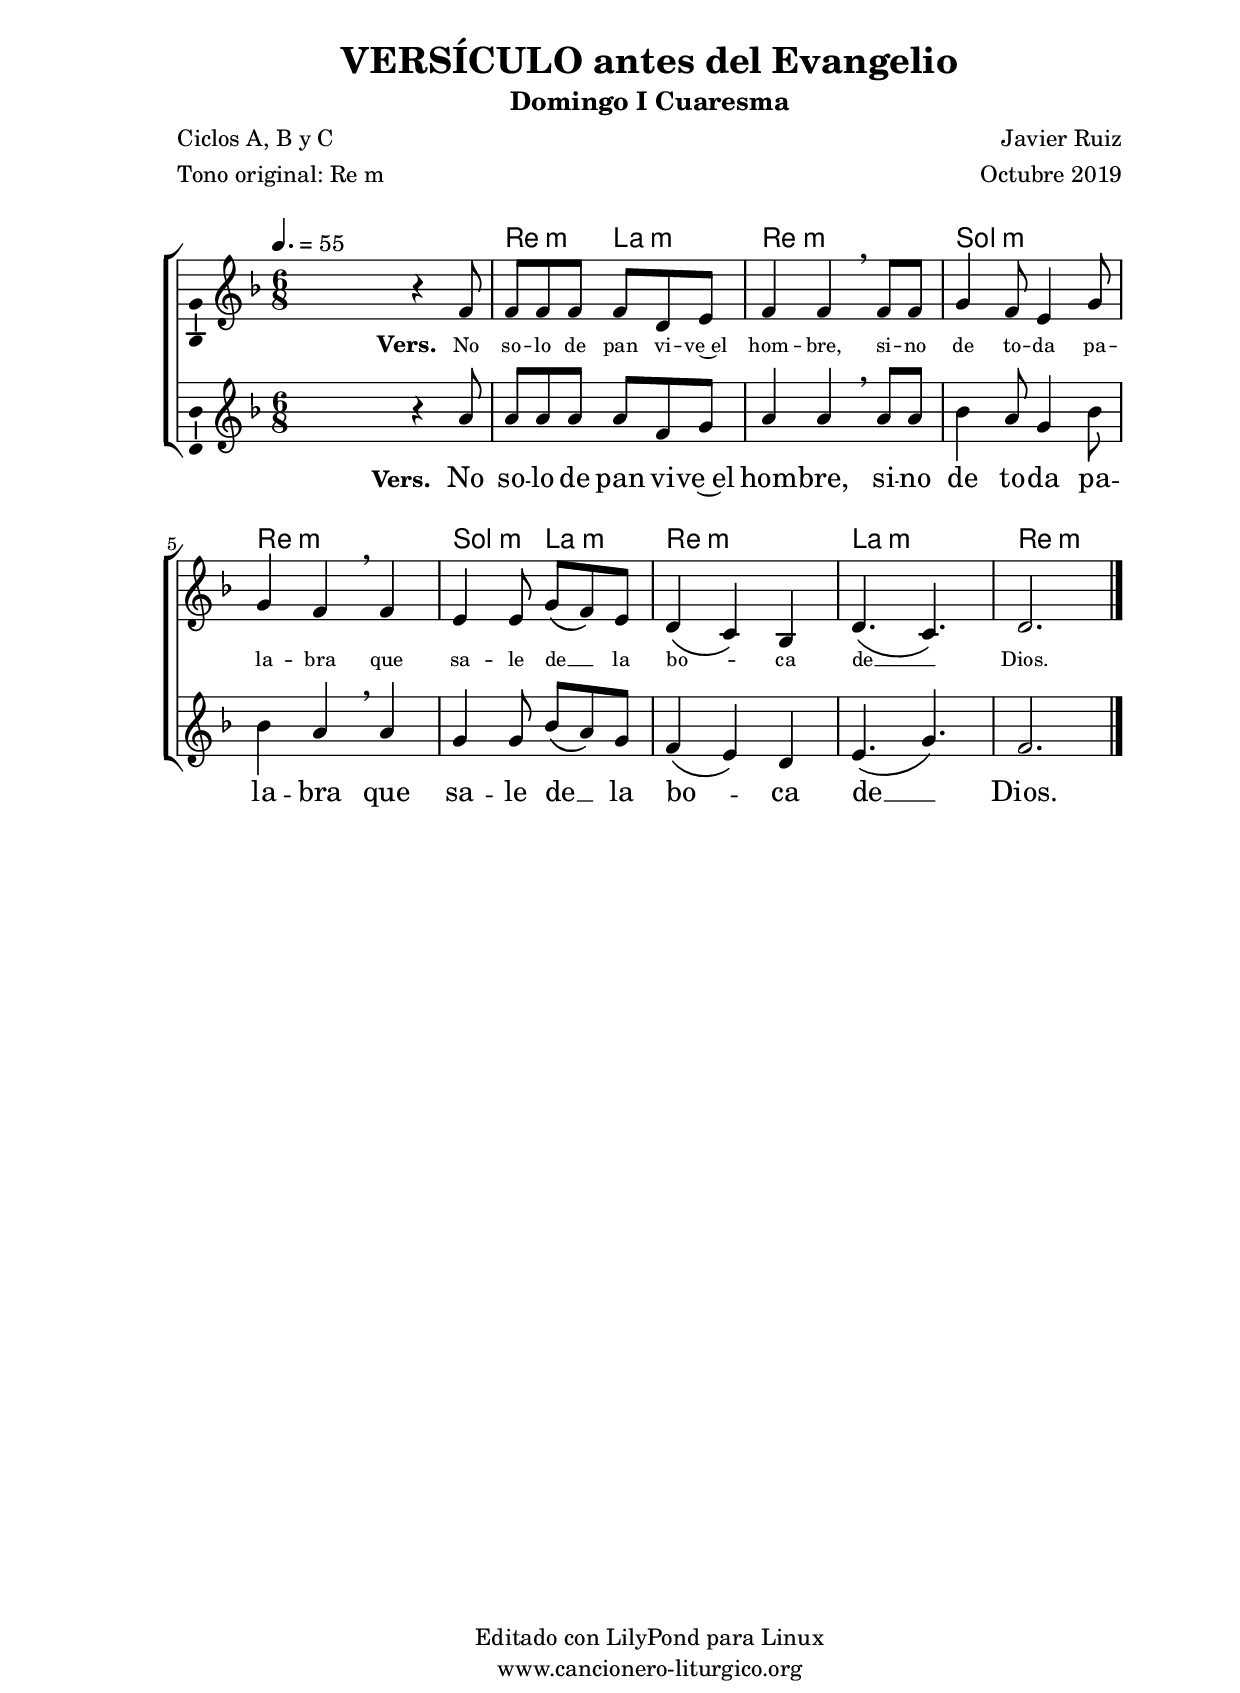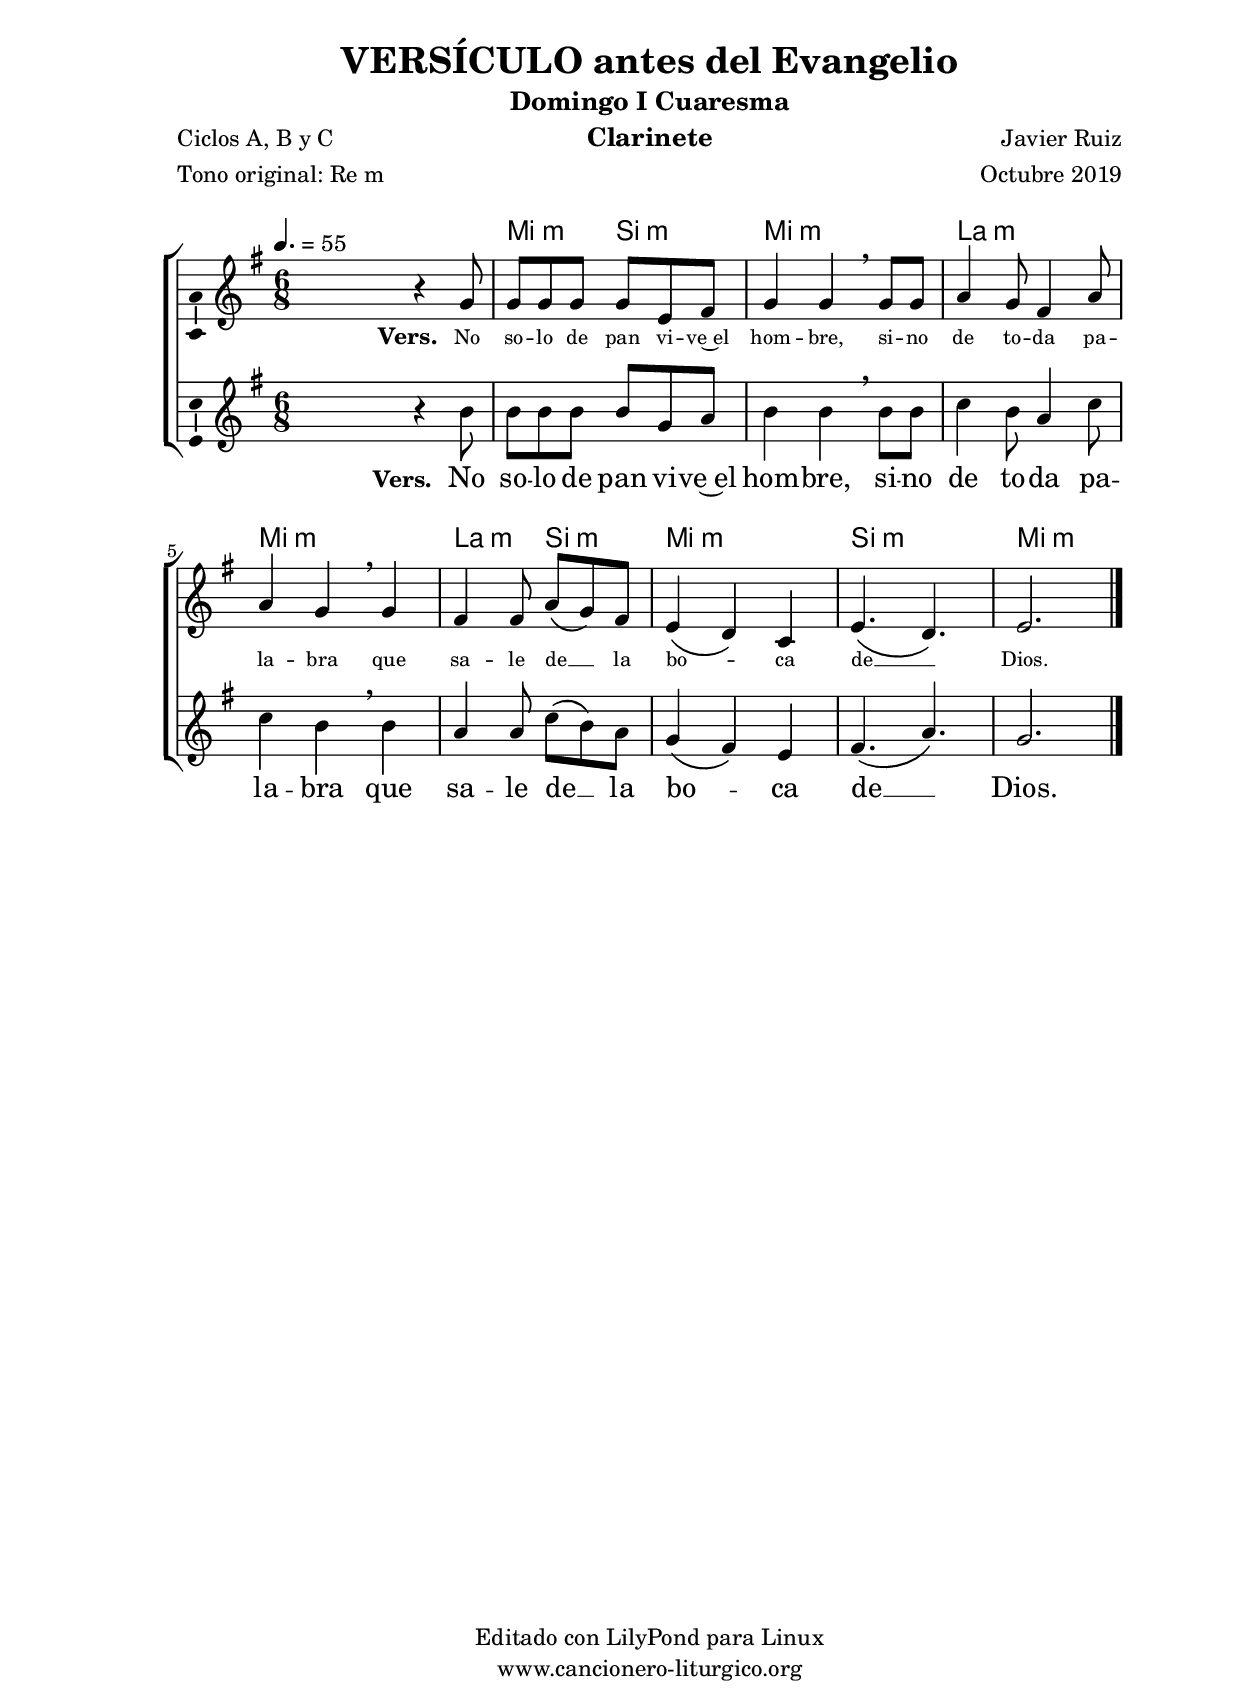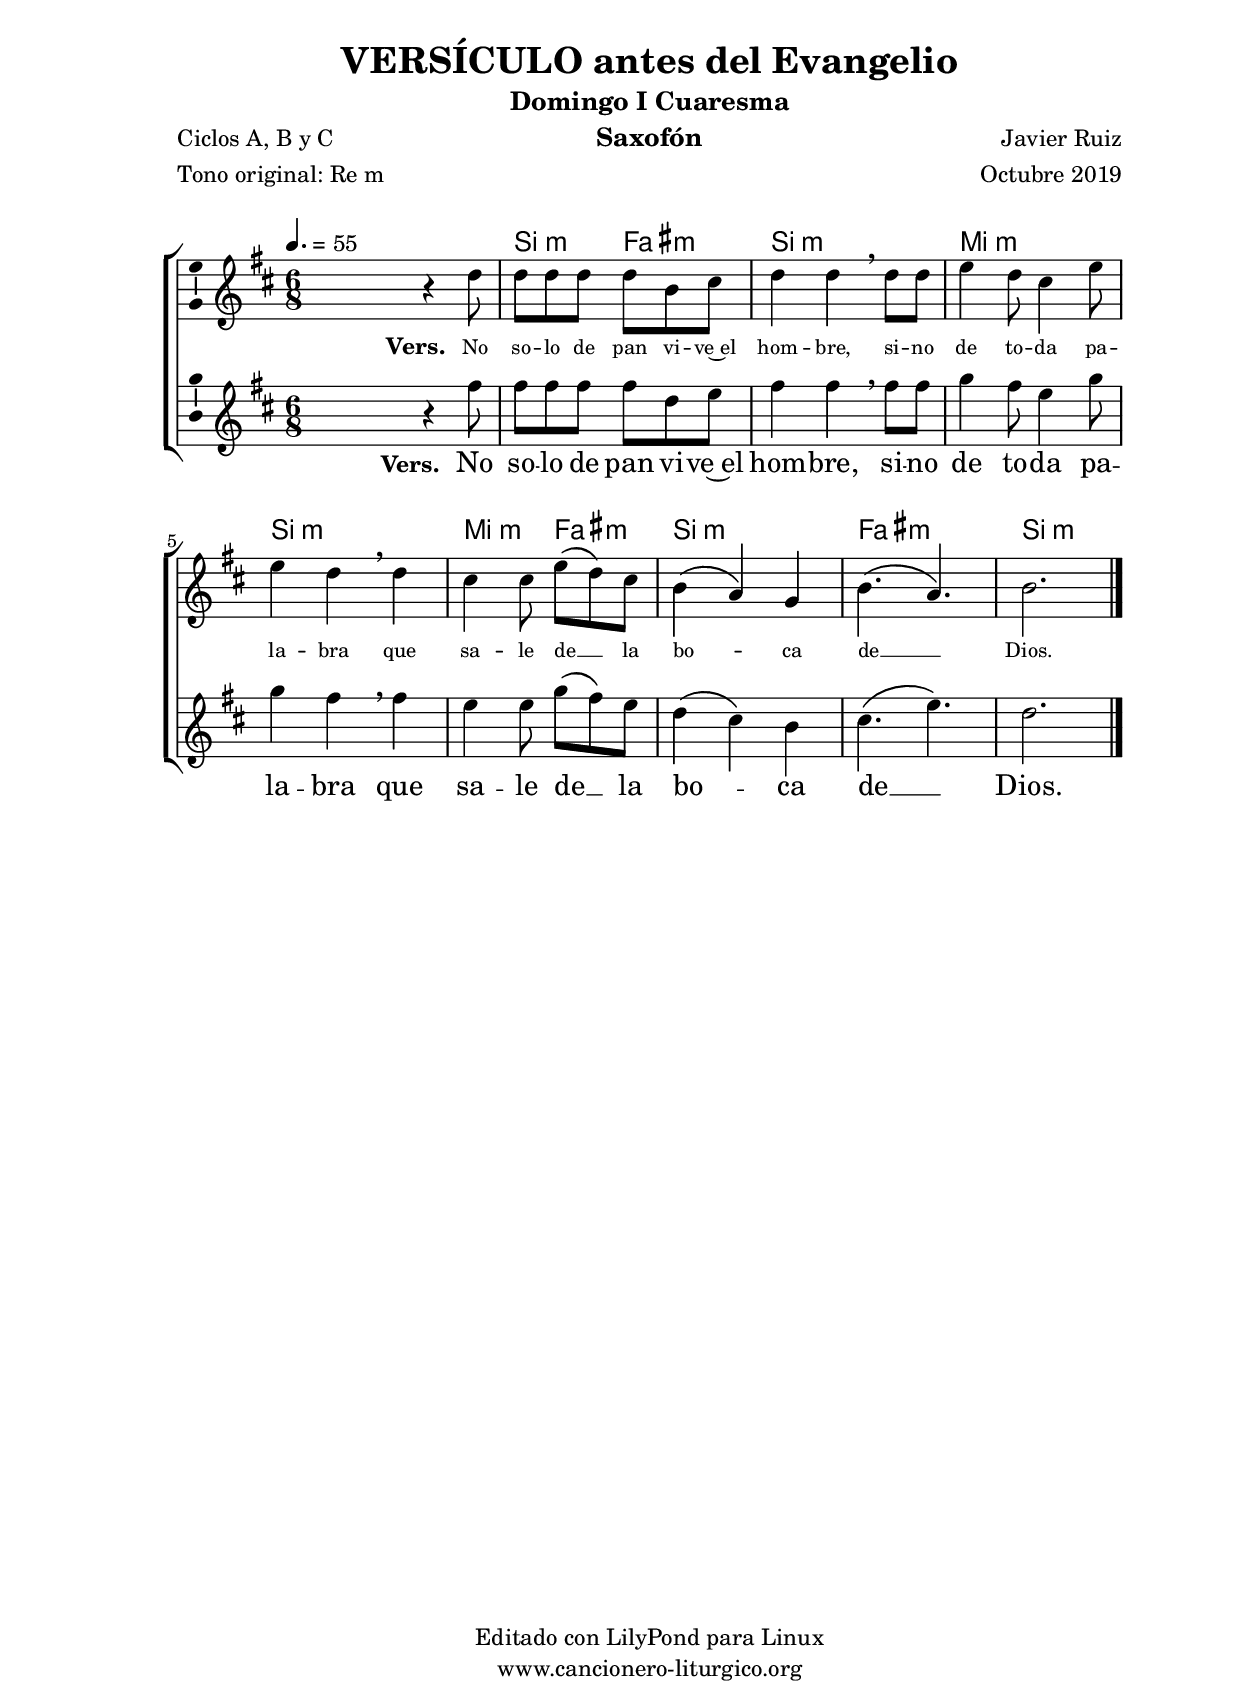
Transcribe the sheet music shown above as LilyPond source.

%
%para convertir .midi en .wav:
%timidity filename.midi -Ow -o finename.wav
%
%
%Para convertir de .wav a .mp3:
%lame -h -m j filename.wav
%
%
%para escuchar el midi:
%timidity nombrefichero.midi
%


%versión de lilypond para la que se ha escrito esta partitura:
\version "2.16.0"

	%Tamaño papel
	#(set-default-paper-size "a4")
	%Tamaño partitura
	#(set-global-staff-size 20)
	%No responde al pulsar sobre una nota
	#(ly:set-option 'point-and-click #f)

%parámetros del encabezamiento:
\header {
	title = "VERSÍCULO antes del Evangelio"
	subtitle = "Domingo I Cuaresma"
	composer = "Javier Ruiz"
	poet = "Ciclos A, B y C"
	meter = "Tono original: Re m"
	arranger = "Octubre 2019"
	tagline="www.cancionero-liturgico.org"
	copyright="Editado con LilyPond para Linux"
	}

%parámetros asociados al papel:
\paper  {
	oddHeaderMarkup = \markup {\fill-line { \on-the-fly #not-first-page \fromproperty #'header:title \on-the-fly #not-first-page \fromproperty #'header:composer }}
	evenHeaderMarkup = \markup {\fill-line { \fromproperty #'header:composer \fromproperty #'header:title }}
	#(set-paper-size "a4")
	print-page-number = ##f
	first-page-number = 1
	print-first-page-number = ##f
%	head-separation = 3.0 \cm
	top-margin = 1.5 \cm
%	top-margin = 2.0 \cm
%%%	bottom-margin = 0.5\cm
	bottom-margin = 0.2\cm
	left-margin = 3.0 \cm
	line-width = 16.0 \cm 
	indent = 0\mm
	interscoreline = 2.\mm
	between-system-space = 15\mm
%	para que las partituras no llenen la hoja:
	ragged-bottom = ##t
%	idem para la última hoja:
	ragged-last-bottom = ##f
%	para que las partituras llenen el ancho del papel:
	ragged-last = ##f
	after-title-space = 2.5 \cm
%page-count=2
system-count=2

	%Flexible Vertical Spacing
%	markup-markup-spacing =
%	#'((basic-distance . 15) (minimum-distance . 15) (padding . 3))
	markup-system-spacing =
	#'((basic-distance . 15) (minimum-distance . 15) (padding . 3))
	system-system-spacing =
	#'((basic-distance . 15) (minimum-distance . 15) (padding . 3))
	score-system-spacing =
	#'((basic-distance . 15) (minimum-distance . 15) (padding . 5))
%	top-system-spacing = % header
%	#'((basic-distance . 8) (minimum-distance . 0) (padding . 0))
%	top-markup-spacing =
%	#'((basic-distance . 20) (minimum-distance . 20) (padding . 0))
	last-bottom-spacing = % footer
	#'((basic-distance . 5) (minimum-distance . 5) (padding . 0))
%	score-markup-spacing =
%	#'((basic-distance . 16) (minimum-distance . 13) (padding . 0))

	}


%parámetros que afectan a toda la partitura:
global =  {
	%clave de sol (G):
	\clef G
	%armadura:
%	\transpose ees f
	\key d \minor
	\tempo 4.=55
	\set Score.tempoHideNote = ##f
	}


acordes = {
	\italianChords
	\chordmode {
%	\transpose ees f
{

s2.
d4.:m a:m d2.:m g:m d:m g4.:m a:m d2.:m a2.:m d2.:m

	}
	}
}


melodiatrompeta = 
%	\transpose ees f
{

	\relative c''{
	\time 6/8

s4. r4.
r2.
f4 a g8 f
e4. g
f2.
r2.
d4 f e8 d
c4. e
f2.

}
	\bar "|."
	}


melodiatres = 
%	\transpose ees f
{

	\relative c''{
	\time 6/8

s4 s8 r4 f,8
f8 f f f d e
f4 f \breathe f8 f
g4 f8 e4 g8
g4 f \breathe f
e4 e8 g \(f\) e
d4 \(c\) bes
d4. \(c\)
d2.

}

	\bar "|."
	}


melodiabajo = 
%	\transpose ees f
{

	%clave de fa (F):
	\clef F

	\relative c{
	\time 6/8

s4. r4 r8
d4 d8 a'4 a8
d,4 d e8 d
g4 g8 g f e
f4 e d
bes4 bes8 c4 c8
d4 d g8 f
e4 f8 g f e
d2.

}
	\bar "|."
	}


melodia = 
%	\transpose ees f
{

	\relative c'{
	\time 6/8

s4 s8 r4 a'8
a8 a a a f g
a4 a \breathe a8 a
bes4 a8 g4 bes8
bes4 a \breathe a4
g4 g8 bes \(a\) g
f4 \(e\) d
e4. \(g\)
f2.

}
	\bar "|."
	}


texto = \lyricmode {
\set stanza =#"Vers. " No so -- lo de pan vi -- ve~el hom -- bre,
si -- no de to -- da pa -- la -- bra
que sa -- le de __ _ la bo -- _ ca de __ _ Dios.

	}

textotres = \lyricmode {
\override LyricText #'font-size = #-1
\set stanza =#"Vers. " No so -- lo de pan vi -- ve~el hom -- bre,
si -- no de to -- da pa -- la -- bra
que sa -- le de __ _ la bo -- _ ca de __ _ Dios.

	}


acordesStaff = \context ChordNames = acordesStaff <<
	\set Staff.midiInstrument = #"choir aahs"
	\set Staff.midiMinimumVolume = #0.3
	\set Staff.midiMaximumVolume = #0.5
	\set chordChanges = ##f
	\acordes
	>>

voztrompetaStaff = \context Voice = voztrompetaStaff
<<
	\override Staff.StaffSymbol #'staff-space = #(magstep -0.35)
	\set Staff.midiInstrument = #"trumpet"
	\set Staff.midiMinimumVolume = #0.4
	\set Staff.midiMaximumVolume = #0.6
	\global
	\melodiatrompeta
	>>

voztresStaff = \context Voice = voztresStaff
\with {\consists "Ambitus_engraver"}
<<
%	\override Staff.StaffSymbol #'staff-space = #(magstep -0.35)
	\set Staff.midiInstrument = #"violin"
	\set Staff.midiMinimumVolume = #0.6
	\set Staff.midiMaximumVolume = #0.8
	\global
	\relative c' \melodiatres
	>>

vozStaff = \context Voice = vozStaff
\with {\consists "Ambitus_engraver"}
<<
%	\set Staff.instrumentName = ""
%	\set Staff.shortInstrumentName = ""
%	\set Staff.midiInstrument = #"clarinet"
%	\set Staff.midiInstrument = #"cello"
	\set Staff.midiInstrument = #"flute"
%	\set Staff.midiInstrument = #"electric guitar (jazz)"
%	\set Staff.midiInstrument = #"english horn"
%	\set Staff.midiInstrument = #"violin"
%	\set Staff.midiInstrument = #"glockenspiel"
	\set Staff.midiMinimumVolume = #0.8
	\set Staff.midiMaximumVolume = #1.0
	\global
	\melodia
	>>

vozbajoStaff = \context Voice = vozbajoStaff
<<
	\override Staff.StaffSymbol #'staff-space = #(magstep -0.35)
	\set Staff.midiInstrument = #"english horn"
	\set Staff.midiMinimumVolume = #0.6
	\set Staff.midiMaximumVolume = #0.8
	\global
	\melodiabajo
	>>

textoStaff = \context Lyrics = textoStaff <<
	\lyricsto vozStaff \texto
	>>

textotresStaff = \context Lyrics = textotresStaff <<
	\lyricsto voztresStaff \textotres
	>>


\book {
	\score {
		<<
		\context ChoirStaff {
%			\override StaffGroup.SystemStartBracket #'collapse-height = #1
%			\override Score.SystemStartBar #'collapse-height = #1
			<<
			\acordesStaff
%			\voztrompetaStaff
			\voztresStaff
			\textotresStaff
			\vozStaff
			\textoStaff
%			\vozbajoStaff
			>>
			}
		>>
		\layout {
	    		\context {
				\Lyrics
				\override LyricText #'font-size = #2
				}
	   		 \context {
				\Score
				\override StaffSymbol #'staff-space = #(magstep +3)
				}
			}
		}
	\score {
		\unfoldRepeats
		<<
		\context ChoirStaff {
			<<
			\acordesStaff
			\voztrompetaStaff
			\voztresStaff
			\vozStaff
			\vozbajoStaff
			>>
			}
		>>
		\midi {
	  		\context {
	  			\Score
				tempoWholesPerMinute = #(ly:make-moment 70 4)
				}
			}
		}
	}

%Partitura para clarinete
#(define output-suffix "C")
\book {
	\header{
		instrument = "Clarinete"
		}
	\score {
		<<
		\context ChoirStaff {
%			\override StaffGroup.SystemStartBracket #'collapse-height = #1
%			\override Score.SystemStartBar #'collapse-height = #1
\transpose c d
			<<
			\acordesStaff
%			\voztrompetaStaff
			\voztresStaff
			\textotresStaff
			\vozStaff
			\textoStaff
%			\vozbajoStaff
			>>
			}
		>>
		\layout {
	    		\context {
				\Lyrics
				\override LyricText #'font-size = #2
				}
	   		 \context {
				\Score
				\override StaffSymbol #'staff-space = #(magstep +3)
				}
			}
		}
	}

%Partitura para saxofón
#(define output-suffix "S")
\book {
	\header{
		instrument = "Saxofón"
		}
	\score {
		<<
		\context ChoirStaff {
%			\override StaffGroup.SystemStartBracket #'collapse-height = #1
%			\override Score.SystemStartBar #'collapse-height = #1
\transpose c a
			<<
			\acordesStaff
%			\voztrompetaStaff
			\voztresStaff
			\textotresStaff
			\vozStaff
			\textoStaff
%			\vozbajoStaff
			>>
			}
		>>
		\layout {
	    		\context {
				\Lyrics
				\override LyricText #'font-size = #2
				}
	   		 \context {
				\Score
				\override StaffSymbol #'staff-space = #(magstep +3)
				}
			}
		}
	}


